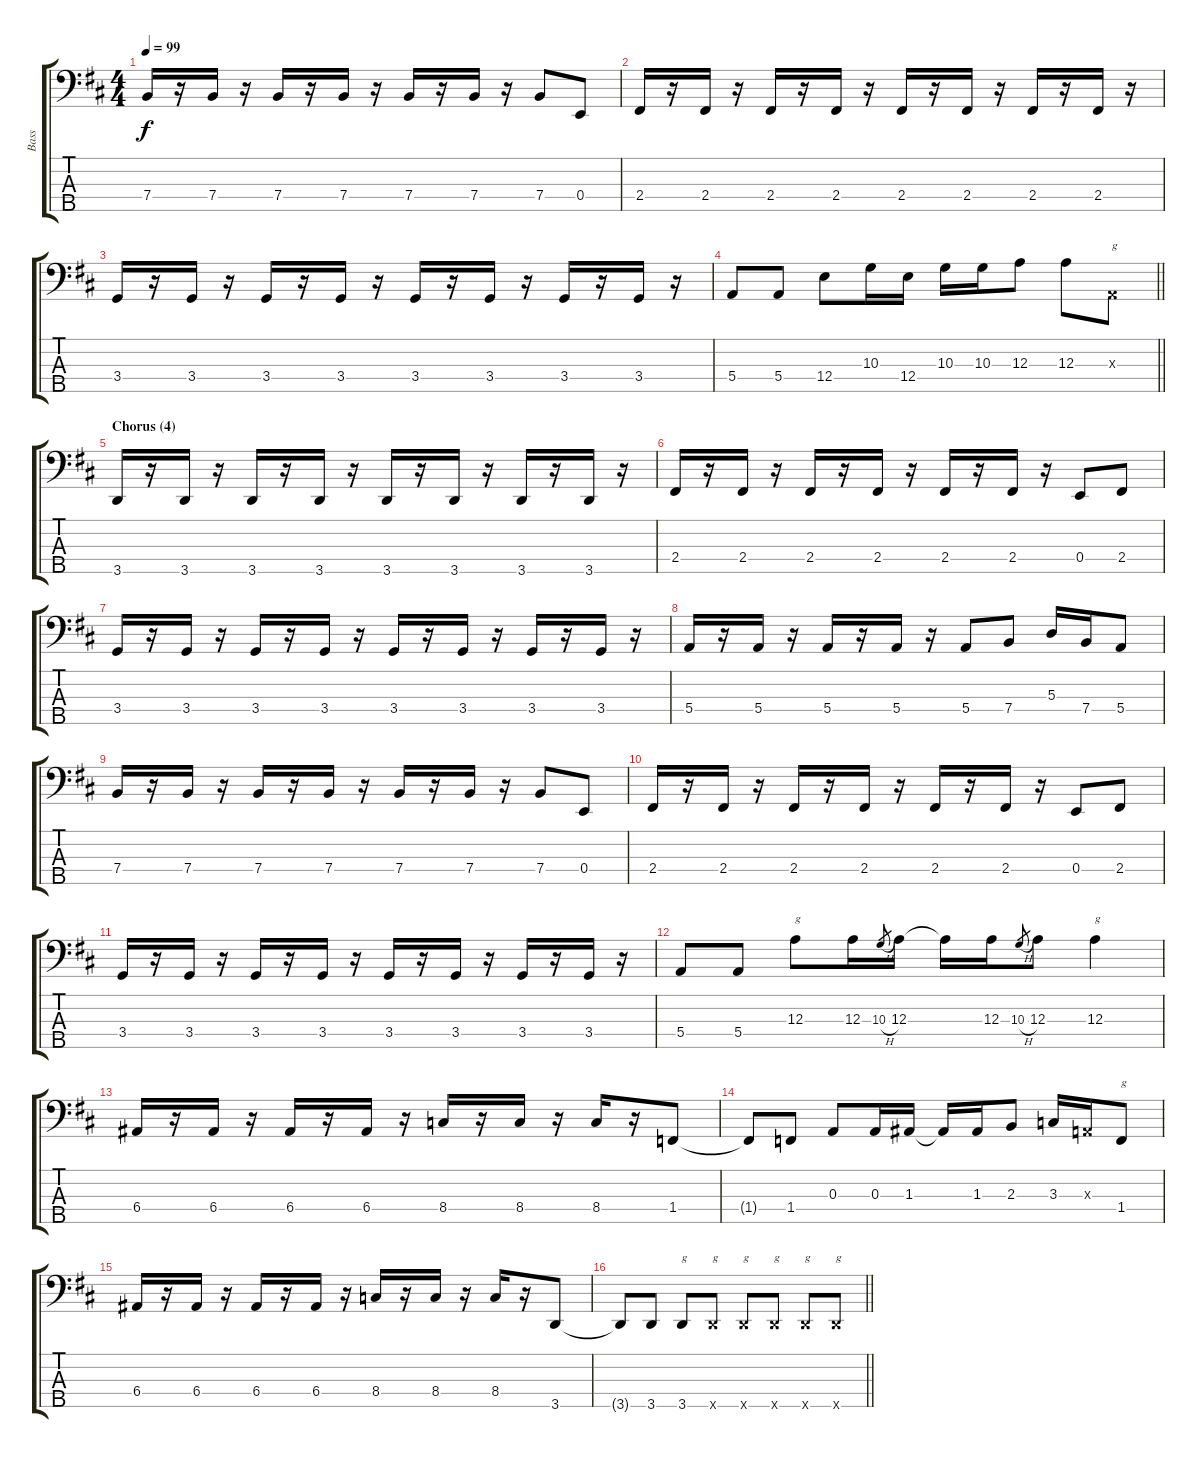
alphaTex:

\track ("Bass" "Bass") {instrument electricbassfinger}
\staff {score tabs}
\tuning (G2 D2 A1 E1 B0) {hide}
\ts (4 4)
\tempo 99
\clef f4
\ks d
7.4.16{dy f} r.16 7.4.16 r.16 7.4.16 r.16 7.4.16 r.16 7.4.16 r.16 7.4.16 r.16 7.4.8 0.4.8 |
2.4.16 r.16 2.4.16 r.16 2.4.16 r.16 2.4.16 r.16 2.4.16 r.16 2.4.16 r.16 2.4.16 r.16 2.4.16 r.16 |
3.4.16 r.16 3.4.16 r.16 3.4.16 r.16 3.4.16 r.16 3.4.16 r.16 3.4.16 r.16 3.4.16 r.16 3.4.16 r.16 |
\barLineRight lightlight
5.4.8 5.4.8 12.4.8 10.3.16 12.4.16 10.3.16 10.3.16 12.3.8 12.3.8 0.3{x}.8{txt "g"} |
\section ("" "Chorus (4)")
3.5.16 r.16 3.5.16 r.16 3.5.16 r.16 3.5.16 r.16 3.5.16 r.16 3.5.16 r.16 3.5.16 r.16 3.5.16 r.16 |
2.4.16 r.16 2.4.16 r.16 2.4.16 r.16 2.4.16 r.16 2.4.16 r.16 2.4.16 r.16 0.4.8 2.4.8 |
3.4.16 r.16 3.4.16 r.16 3.4.16 r.16 3.4.16 r.16 3.4.16 r.16 3.4.16 r.16 3.4.16 r.16 3.4.16 r.16 |
5.4.16 r.16 5.4.16 r.16 5.4.16 r.16 5.4.16 r.16 5.4.8 7.4.8 5.3.16 7.4.16 5.4.8 |
7.4.16 r.16 7.4.16 r.16 7.4.16 r.16 7.4.16 r.16 7.4.16 r.16 7.4.16 r.16 7.4.8 0.4.8 |
2.4.16 r.16 2.4.16 r.16 2.4.16 r.16 2.4.16 r.16 2.4.16 r.16 2.4.16 r.16 0.4.8 2.4.8 |
3.4.16 r.16 3.4.16 r.16 3.4.16 r.16 3.4.16 r.16 3.4.16 r.16 3.4.16 r.16 3.4.16 r.16 3.4.16 r.16 |
5.4.8 5.4.8 12.3.8{txt "g"} 12.3.16 10.3{h}.8{gr} 12.3.16 12.3{t}.16 12.3.16 10.3{h}.8{gr} 12.3.8 12.3.4{txt "g"} |
6.4.16 r.16 6.4.16 r.16 6.4.16 r.16 6.4.16 r.16 8.4.16 r.16 8.4.16 r.16 8.4.16 r.16 1.4.8 |
1.4{t}.8 1.4.8 0.3.8 0.3.16 1.3.16 1.3{t}.16 1.3.16 2.3.8 3.3.16 0.3{x}.16 1.4.8{txt "g"} |
6.4.16 r.16 6.4.16 r.16 6.4.16 r.16 6.4.16 r.16 8.4.16 r.16 8.4.16 r.16 8.4.16 r.16 3.5.8 |
\barLineRight lightlight
3.5{t}.8 3.5.8 3.5.8{txt "g"} 3.5{x}.8{txt "g"} 3.5{x}.8{txt "g"} 3.5{x}.8{txt "g"} 3.5{x}.8{txt "g"} 3.5{x}.8{txt "g"}
